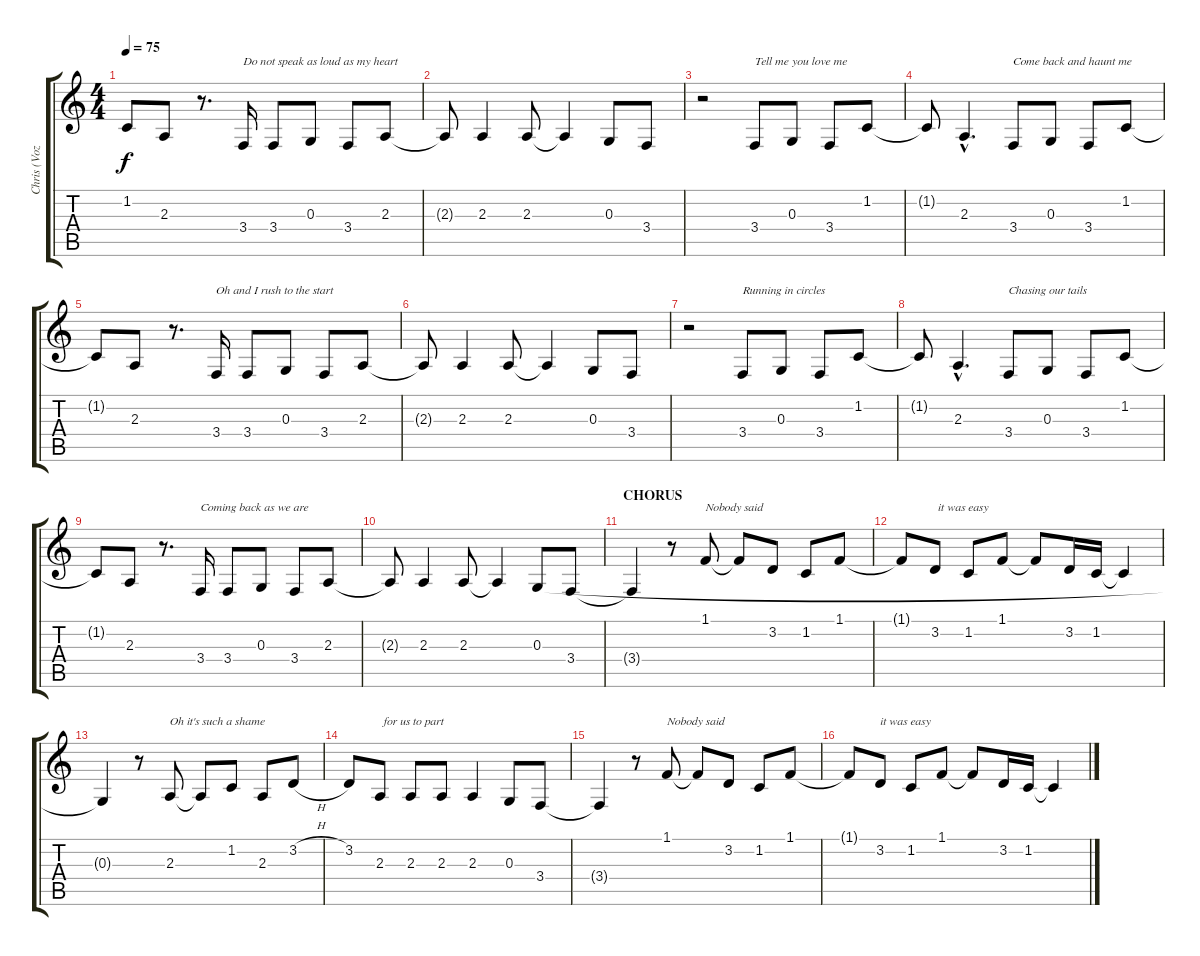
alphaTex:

\track ("Chris (Voz)" "Chris (Voz") {instrument accordion}
\staff {score tabs}
\tuning (E4 B3 G3 D3 A2 E2) {hide}
\ts (4 4)
\tempo 75
\clef g2
\ks c
1.2{t}.8{dy f} 2.3.8 r.8{d} 3.4.16{txt "Do not speak as loud as my heart"} 3.4.8 0.3.8 3.4.8 2.3.8 |
2.3{t}.8 2.3.4 2.3.8 2.3{t}.4 0.3.8 3.4.8 |
r.2 3.4.8{txt "Tell me you love me"} 0.3.8 3.4.8 1.2.8 |
1.2{t}.8 2.3{hac}.4{d} 3.4.8{txt "Come back and haunt me"} 0.3.8 3.4.8 1.2.8 |
1.2{t}.8 2.3.8 r.8{d} 3.4.16{txt "Oh and I rush to the start"} 3.4.8 0.3.8 3.4.8 2.3.8 |
2.3{t}.8 2.3.4 2.3.8 2.3{t}.4 0.3.8 3.4.8 |
r.2 3.4.8{txt "Running in circles"} 0.3.8 3.4.8 1.2.8 |
1.2{t}.8 2.3{hac}.4{d} 3.4.8{txt "Chasing our tails"} 0.3.8 3.4.8 1.2.8 |
1.2{t}.8 2.3.8 r.8{d} 3.4.16{txt "Coming back as we are"} 3.4.8 0.3.8 3.4.8 2.3.8 |
2.3{t}.8 2.3.4 2.3.8 2.3{t}.4 0.3.8 3.4.8 |
\section ("" "CHORUS")
3.4{t}.4 r.8 1.1.8{txt "Nobody said"} 1.1{t}.8 3.2.8 1.2.8 1.1.8 |
1.1{t}.8 3.2.8{txt " it was easy"} 1.2.8 1.1.8 1.1{t}.8 3.2.16 1.2.16 1.2{t}.4 |
0.3{t}.4 r.8 2.3.8{txt "Oh it's such a shame"} 2.3{t}.8 1.2.8 2.3.8 3.2{h}.8 |
3.2.8 2.3.8{txt " for us to part"} 2.3.8 2.3.8 2.3.4 0.3.8 3.4.8 |
3.4{t}.4 r.8 1.1.8{txt "Nobody said "} 1.1{t}.8 3.2.8 1.2.8 1.1.8 |
1.1{t}.8 3.2.8{txt "it was easy"} 1.2.8 1.1.8 1.1{t}.8 3.2.16 1.2.16 1.2{t}.4
